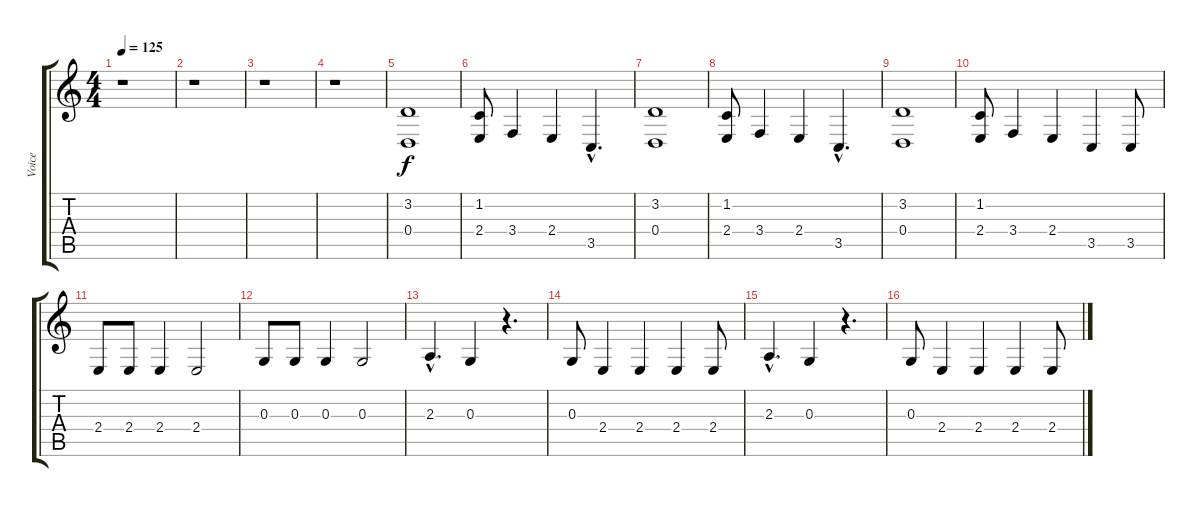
\track ("Voice" "Voice") {instrument violin}
\staff {score tabs}
\tuning (E4 B3 G3 D3 A2 E2) {hide}
\ts (4 4)
\tempo 125
\clef g2
\ks c
r.1{dy f} |
r.1 |
r.1 |
r.1 |
(3.2 0.4).1 |
(1.2 2.4).8 3.4.4 2.4.4 3.5{hac}.4{d} |
(3.2 0.4).1 |
(1.2 2.4).8 3.4.4 2.4.4 3.5{hac}.4{d} |
(3.2 0.4).1 |
(1.2 2.4).8 3.4.4 2.4.4 3.5.4 3.5.8 |
2.4.8 2.4.8 2.4.4 2.4.2 |
0.3.8 0.3.8 0.3.4 0.3.2 |
2.3{hac}.4{d} 0.3.4 r.4{d} |
0.3.8 2.4.4 2.4.4 2.4.4 2.4.8 |
2.3{hac}.4{d} 0.3.4 r.4{d} |
0.3.8 2.4.4 2.4.4 2.4.4 2.4.8
